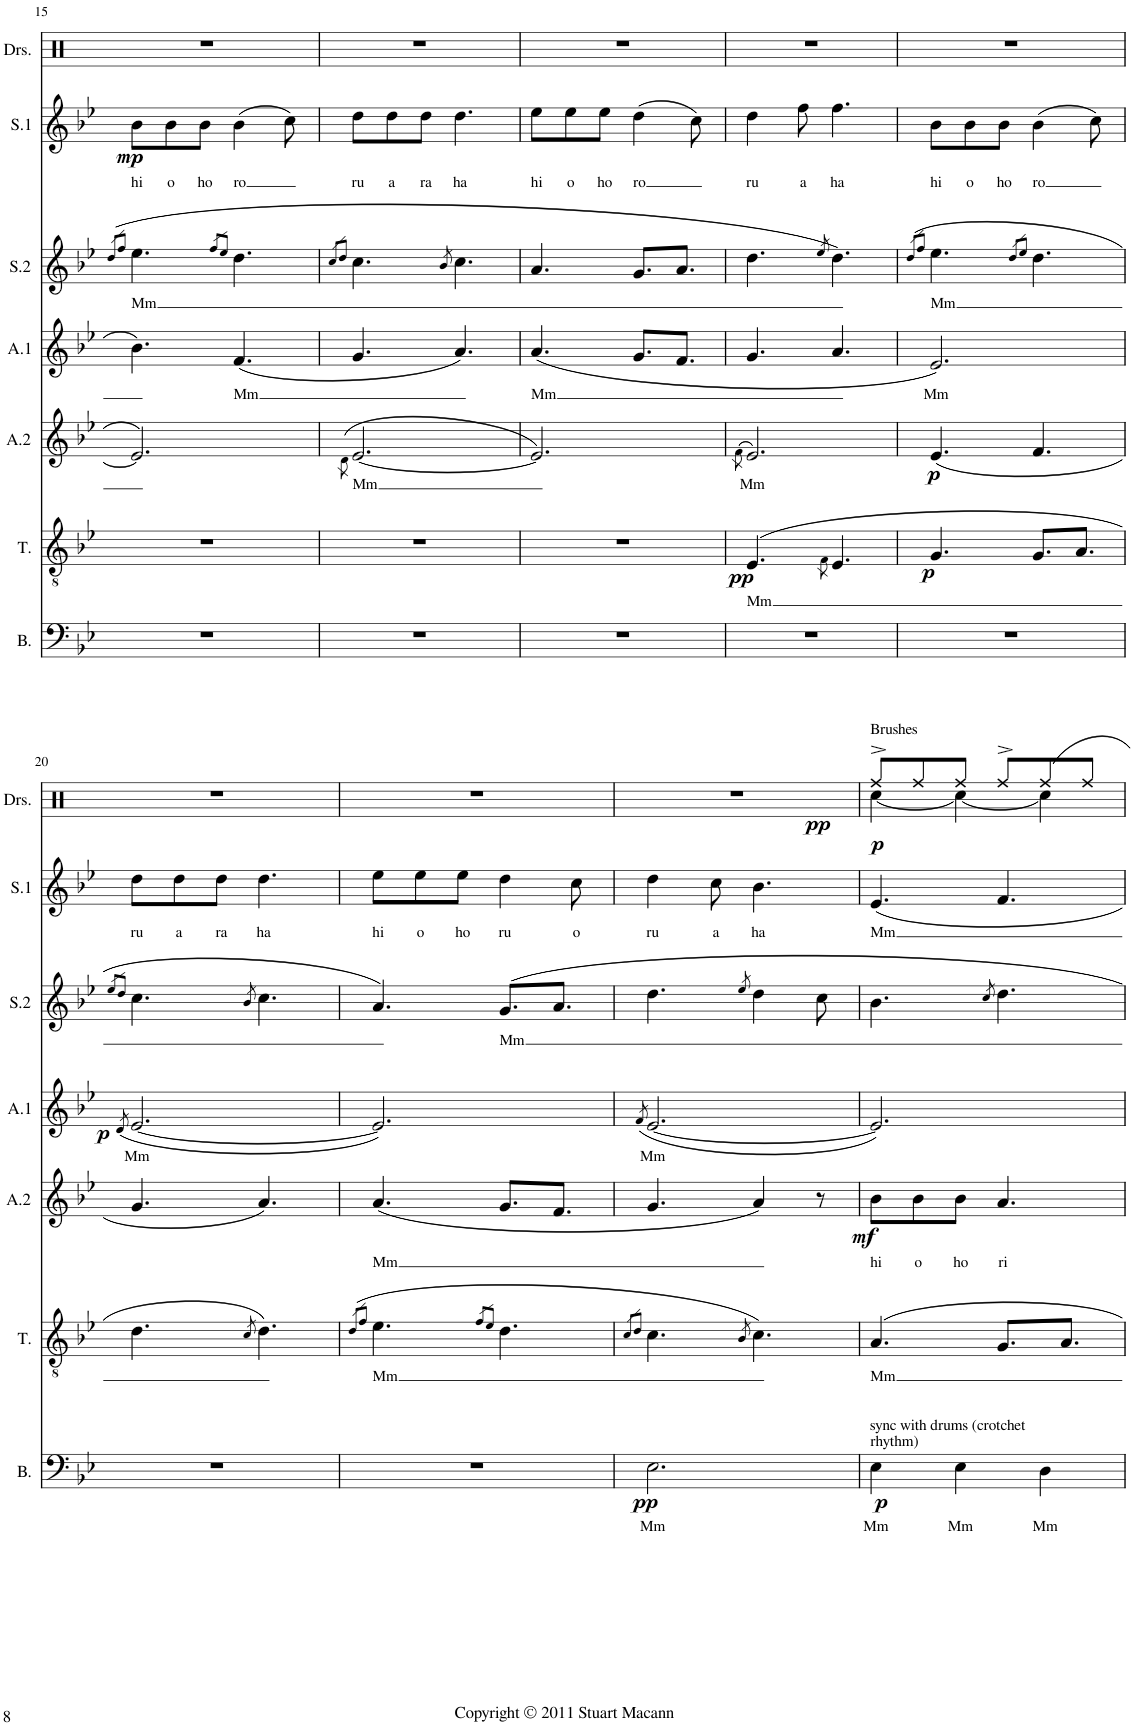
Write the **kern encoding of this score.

**kern	**text	**dynam	**kern	**text	**dynam	**kern	**text	**dynam	**kern	**text	**dynam	**kern	**text	**kern	**text	**dynam	**kern	**dynam
*part7	*part7	*part7	*part6	*part6	*part6	*part5	*part5	*part5	*part4	*part4	*part4	*part3	*part3	*part2	*part2	*part2	*part1	*part1
*staff7	*staff7	*staff7	*staff6	*staff6	*staff6	*staff5	*staff5	*staff5	*staff4	*staff4	*staff4	*staff3	*staff3	*staff2	*staff2	*staff2	*staff1	*staff1
*I"Bass	*	*	*I"Tenor	*	*	*I"2nd Altos	*	*	*I"1st Altos	*	*	*I"2nd Sopranos	*	*I"1st Sopranos	*	*	*I"Drumset	*
*I'B.	*	*	*I'T.	*	*	*I'A.2	*	*	*I'A.1	*	*	*I'S.2	*	*I'S.1	*	*	*I'Drs.	*
!!LO:PB:g=z
*clefF4	*	*	*clefGv2	*	*	*clefG2	*	*	*clefG2	*	*	*clefG2	*	*clefG2	*	*	*clefX	*
*k[b-e-]	*	*	*k[b-e-]	*	*	*k[b-e-]	*	*	*k[b-e-]	*	*	*k[b-e-]	*	*k[b-e-]	*	*	*k[]	*
*M6/8	*	*	*M6/8	*	*	*M6/8	*	*	*M6/8	*	*	*M6/8	*	*M6/8	*	*	*M6/8	*
=15	=15	=15	=15	=15	=15	=15	=15	=15	=15	=15	=15	=15	=15	=15	=15	=15	=15	=15
.	.	.	.	.	.	.	.	.	.	.	.	(8qdd/L	.	.	.	.	.	.
.	.	.	.	.	.	.	.	.	.	.	.	8qff/J	.	.	.	.	.	.
!	!	!	!	!	!	!	!	!	!	!	!	!	!LO:LY:b	!	!LO:LY:b	!LO:DY:b	!	!
2.r	.	.	2.r	.	.	2.e-/]	.	.	4.b-\	.	.	4.ee-\	Mm	8b-\L	hi	mp	2.r	.
!	!	!	!	!	!	!	!	!	!	!	!	!	!	!	!LO:LY:b	!	!	!
.	.	.	.	.	.	.	.	.	.	.	.	.	.	8b-\	o	.	.	.
!	!	!	!	!	!	!	!	!	!	!	!	!	!	!	!LO:LY:b	!	!	!
.	.	.	.	.	.	.	.	.	.	.	.	.	.	8b-\J	ho	.	.	.
.	.	.	.	.	.	.	.	.	.	.	.	8qff/L	.	.	.	.	.	.
.	.	.	.	.	.	.	.	.	.	.	.	8qee-/J	.	.	.	.	.	.
!	!	!	!	!	!	!	!	!	!	!LO:LY:b	!	!	!	!	!LO:LY:b	!	!	!
.	.	.	.	.	.	.	.	.	(4.f/	Mm	.	4.dd\	.	(4b-\	ro	.	.	.
.	.	.	.	.	.	.	.	.	.	.	.	.	.	8cc\)	.	.	.	.
=16	=16	=16	=16	=16	=16	=16	=16	=16	=16	=16	=16	=16	=16	=16	=16	=16	=16	=16
.	.	.	.	.	.	.	.	.	.	.	.	8qcc/L	.	.	.	.	.	.
.	.	.	.	.	.	(8qd\	.	.	.	.	.	8qdd/J	.	.	.	.	.	.
!	!	!	!	!	!	!	!LO:LY:b	!	!	!	!	!	!	!	!LO:LY:b	!	!	!
2.r	.	.	2.r	.	.	[2.e-/	Mm	.	4.g/	.	.	4.cc\	.	8dd\L	ru	.	2.r	.
!	!	!	!	!	!	!	!	!	!	!	!	!	!	!	!LO:LY:b	!	!	!
.	.	.	.	.	.	.	.	.	.	.	.	.	.	8dd\	a	.	.	.
!	!	!	!	!	!	!	!	!	!	!	!	!	!	!	!LO:LY:b	!	!	!
.	.	.	.	.	.	.	.	.	.	.	.	.	.	8dd\J	ra	.	.	.
.	.	.	.	.	.	.	.	.	.	.	.	8qb-/	.	.	.	.	.	.
!	!	!	!	!	!	!	!	!	!	!	!	!	!	!	!LO:LY:b	!	!	!
.	.	.	.	.	.	.	.	.	4.a/)	.	.	4.cc\	.	4.dd\	ha	.	.	.
=17	=17	=17	=17	=17	=17	=17	=17	=17	=17	=17	=17	=17	=17	=17	=17	=17	=17	=17
!	!	!	!	!	!	!	!	!	!	!LO:LY:b	!	!	!	!	!LO:LY:b	!	!	!
2.r	.	.	2.r	.	.	2.e-/])	.	.	(4.a/	Mm	.	4.a/	.	8ee-\L	hi	.	2.r	.
!	!	!	!	!	!	!	!	!	!	!	!	!	!	!	!LO:LY:b	!	!	!
.	.	.	.	.	.	.	.	.	.	.	.	.	.	8ee-\	o	.	.	.
!	!	!	!	!	!	!	!	!	!	!	!	!	!	!	!LO:LY:b	!	!	!
.	.	.	.	.	.	.	.	.	.	.	.	.	.	8ee-\J	ho	.	.	.
!	!	!	!	!	!	!	!	!	!	!	!	!	!	!	!LO:LY:b	!	!	!
.	.	.	.	.	.	.	.	.	8.g/L	.	.	8.g/L	.	(4dd\	ro	.	.	.
.	.	.	.	.	.	.	.	.	8.f/J	.	.	8.a/J	.	.	.	.	.	.
.	.	.	.	.	.	.	.	.	.	.	.	.	.	8cc\)	.	.	.	.
=18	=18	=18	=18	=18	=18	=18	=18	=18	=18	=18	=18	=18	=18	=18	=18	=18	=18	=18
.	.	.	.	.	.	(8qf\	.	.	.	.	.	.	.	.	.	.	.	.
!	!	!	!	!LO:LY:b	!LO:DY:b	!	!LO:LY:b	!	!	!	!	!	!	!	!LO:LY:b	!	!	!
2.r	.	.	(4.E-/	Mm	pp	2.e-/)	Mm	.	4.g/	.	.	4.dd\	.	4dd\	ru	.	2.r	.
!	!	!	!	!	!	!	!	!	!	!	!	!	!	!	!LO:LY:b	!	!	!
.	.	.	.	.	.	.	.	.	.	.	.	.	.	8ff\	a	.	.	.
.	.	.	8qF\	.	.	.	.	.	.	.	.	8qee-/	.	.	.	.	.	.
!	!	!	!	!	!	!	!	!	!	!	!	!	!	!	!LO:LY:b	!	!	!
.	.	.	4.E-/	.	.	.	.	.	4.a/	.	.	4.dd\)	.	4.ff\	ha	.	.	.
=19	=19	=19	=19	=19	=19	=19	=19	=19	=19	=19	=19	=19	=19	=19	=19	=19	=19	=19
.	.	.	.	.	.	.	.	.	.	.	.	(8qdd/L	.	.	.	.	.	.
.	.	.	.	.	.	.	.	.	.	.	.	8qff/J	.	.	.	.	.	.
!	!	!	!	!	!LO:DY:b	!	!	!LO:DY:b	!	!LO:LY:b	!	!	!LO:LY:b	!	!LO:LY:b	!	!	!
2.r	.	.	4.G/	.	p	(4.e-/	.	p	2.e-/)	Mm	.	4.ee-\	Mm	8b-\L	hi	.	2.r	.
!	!	!	!	!	!	!	!	!	!	!	!	!	!	!	!LO:LY:b	!	!	!
.	.	.	.	.	.	.	.	.	.	.	.	.	.	8b-\	o	.	.	.
!	!	!	!	!	!	!	!	!	!	!	!	!	!	!	!LO:LY:b	!	!	!
.	.	.	.	.	.	.	.	.	.	.	.	.	.	8b-\J	ho	.	.	.
.	.	.	.	.	.	.	.	.	.	.	.	8qdd/L	.	.	.	.	.	.
.	.	.	.	.	.	.	.	.	.	.	.	8qee-/J	.	.	.	.	.	.
!	!	!	!	!	!	!	!	!	!	!	!	!	!	!	!LO:LY:b	!	!	!
.	.	.	8.G/L	.	.	4.f/	.	.	.	.	.	4.dd\	.	(4b-\	ro	.	.	.
.	.	.	8.A/J	.	.	.	.	.	.	.	.	.	.	.	.	.	.	.
.	.	.	.	.	.	.	.	.	.	.	.	.	.	8cc\)	.	.	.	.
!!LO:LB:g=z
=20	=20	=20	=20	=20	=20	=20	=20	=20	=20	=20	=20	=20	=20	=20	=20	=20	=20	=20
.	.	.	.	.	.	.	.	.	.	.	.	8qee-/L	.	.	.	.	.	.
.	.	.	.	.	.	.	.	.	(8qd/	.	.	8qdd/J	.	.	.	.	.	.
!	!	!	!	!	!	!	!	!	!	!LO:LY:b	!LO:DY:b	!	!	!	!LO:LY:b	!	!	!
2.r	.	.	4.d\	.	.	4.g/	.	.	[2.e-/	Mm	p	4.cc\	.	8dd\L	ru	.	2.r	.
!	!	!	!	!	!	!	!	!	!	!	!	!	!	!	!LO:LY:b	!	!	!
.	.	.	.	.	.	.	.	.	.	.	.	.	.	8dd\	a	.	.	.
!	!	!	!	!	!	!	!	!	!	!	!	!	!	!	!LO:LY:b	!	!	!
.	.	.	.	.	.	.	.	.	.	.	.	.	.	8dd\J	ra	.	.	.
.	.	.	8qc/	.	.	.	.	.	.	.	.	8qb-/	.	.	.	.	.	.
!	!	!	!	!	!	!	!	!	!	!	!	!	!	!	!LO:LY:b	!	!	!
.	.	.	4.d\)	.	.	4.a/)	.	.	.	.	.	4.cc\	.	4.dd\	ha	.	.	.
=21	=21	=21	=21	=21	=21	=21	=21	=21	=21	=21	=21	=21	=21	=21	=21	=21	=21	=21
.	.	.	(8qd/L	.	.	.	.	.	.	.	.	.	.	.	.	.	.	.
.	.	.	8qf/J	.	.	.	.	.	.	.	.	.	.	.	.	.	.	.
!	!	!	!	!LO:LY:b	!	!	!LO:LY:b	!	!	!	!	!	!	!	!LO:LY:b	!	!	!
2.r	.	.	4.e-\	Mm	.	(4.a/	Mm	.	2.e-/])	.	.	4.a/)	.	8ee-\L	hi	.	2.r	.
!	!	!	!	!	!	!	!	!	!	!	!	!	!	!	!LO:LY:b	!	!	!
.	.	.	.	.	.	.	.	.	.	.	.	.	.	8ee-\	o	.	.	.
!	!	!	!	!	!	!	!	!	!	!	!	!	!	!	!LO:LY:b	!	!	!
.	.	.	.	.	.	.	.	.	.	.	.	.	.	8ee-\J	ho	.	.	.
.	.	.	8qf/L	.	.	.	.	.	.	.	.	.	.	.	.	.	.	.
.	.	.	8qe-/J	.	.	.	.	.	.	.	.	.	.	.	.	.	.	.
!	!	!	!	!	!	!	!	!	!	!	!	!	!LO:LY:b	!	!LO:LY:b	!	!	!
.	.	.	4.d\	.	.	8.g/L	.	.	.	.	.	8.g/L	Mm	4dd\	ru	.	.	.
.	.	.	.	.	.	8.f/J	.	.	.	.	.	8.a/J	.	.	.	.	.	.
!	!	!	!	!	!	!	!	!	!	!	!	!	!	!	!LO:LY:b	!	!	!
.	.	.	.	.	.	.	.	.	.	.	.	.	.	8cc\	o	.	.	.
=22	=22	=22	=22	=22	=22	=22	=22	=22	=22	=22	=22	=22	=22	=22	=22	=22	=22	=22
.	.	.	8qc/L	.	.	.	.	.	.	.	.	.	.	.	.	.	.	.
.	.	.	8qd/J	.	.	.	.	.	(8qf/	.	.	.	.	.	.	.	.	.
!	!LO:LY:b	!LO:DY:b	!	!	!	!	!	!	!	!LO:LY:b	!	!	!	!	!LO:LY:b	!	!	!LO:DY:b
2.E-\	Mm	pp	4.c\	.	.	4.g/	.	.	[2.e-/	Mm	.	4.dd\	.	4dd\	ru	.	2.r	pp
!	!	!	!	!	!	!	!	!	!	!	!	!	!	!	!LO:LY:b	!	!	!
.	.	.	.	.	.	.	.	.	.	.	.	.	.	8cc\	a	.	.	.
.	.	.	8qB-/	.	.	.	.	.	.	.	.	8qee-/	.	.	.	.	.	.
!	!	!	!	!	!	!	!	!	!	!	!	!	!	!	!LO:LY:b	!	!	!
.	.	.	4.c\)	.	.	4a/)	.	.	.	.	.	4dd\	.	4.b-\	ha	.	.	.
.	.	.	.	.	.	8r	.	.	.	.	.	8cc\	.	.	.	.	.	.
=23	=23	=23	=23	=23	=23	=23	=23	=23	=23	=23	=23	=23	=23	=23	=23	=23	=23	=23
!	!	!	!	!	!	!	!	!	!	!	!	!	!	!	!	!	!LO:TX:a:t=Brushes	!
!LO:TX:a:t=sync with drums (crotchet	!	!	!	!	!	!	!	!	!	!	!	!	!	!	!	!	!	!
!LO:TX:a:t=rhythm)	!	!	!	!	!	!	!	!	!	!	!	!	!	!	!	!	!	!
!	!LO:LY:b	!LO:DY:b	!	!LO:LY:b	!	!	!LO:LY:b	!LO:DY:b	!	!	!	!	!	!	!LO:LY:b	!	!	!LO:DY:b
*	*	*	*	*	*	*	*	*	*	*	*	*	*	*	*	*	*^	*
4E-\	Mm	p	4.A/	Mm	.	8b-\L	hi	mf	2.e-/])	.	.	4.b-\	.	4.e-/	Mm	.	[4Rcc\	8Rff^/L	p
!	!	!	!	!	!	!	!LO:LY:b	!	!	!	!	!	!	!	!	!	!	!	!
.	.	.	.	.	.	8b-\	o	.	.	.	.	.	.	.	.	.	.	8Rff/	.
!	!LO:LY:b	!	!	!	!	!	!LO:LY:b	!	!	!	!	!	!	!	!	!	!	!	!
4E-\	Mm	.	.	.	.	8b-\J	ho	.	.	.	.	.	.	.	.	.	4Rcc\_	8Rff/J	.
.	.	.	.	.	.	.	.	.	.	.	.	8qcc/	.	.	.	.	.	.	.
!	!	!	!	!	!	!	!LO:LY:b	!	!	!	!	!	!	!	!	!	!	!	!
.	.	.	8.G/L	.	.	4.a/	ri	.	.	.	.	4.dd\	.	4.f/	.	.	.	8Rff^/L	.
!	!LO:LY:b	!	!	!	!	!	!	!	!	!	!	!	!	!	!	!	!	!	!
4D\	Mm	.	.	.	.	.	.	.	.	.	.	.	.	.	.	.	4Rcc\]	8Rff/	.
.	.	.	8.A/J	.	.	.	.	.	.	.	.	.	.	.	.	.	.	.	.
.	.	.	.	.	.	.	.	.	.	.	.	.	.	.	.	.	.	8Rff/J	.
*	*	*	*	*	*	*	*	*	*	*	*	*	*	*	*	*	*v	*v	*
=	=	=	=	=	=	=	=	=	=	=	=	=	=	=	=	=	=	=
*-	*-	*-	*-	*-	*-	*-	*-	*-	*-	*-	*-	*-	*-	*-	*-	*-	*-	*-
